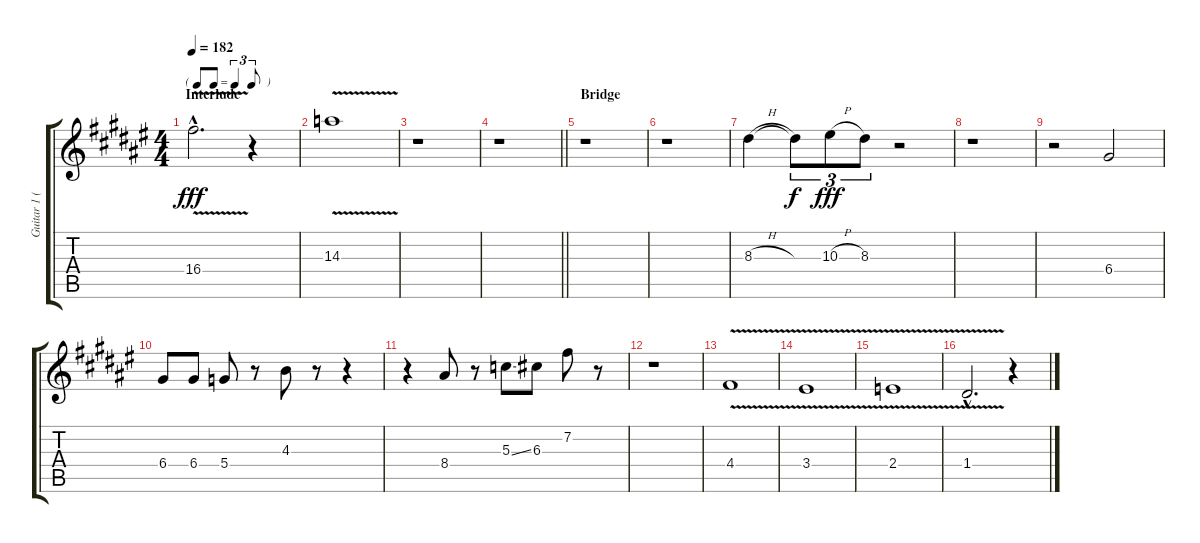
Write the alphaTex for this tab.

\track ("Guitar 1 (clarinette)" "Guitar 1 (") {instrument distortionguitar}
\staff {score tabs}
\tuning (E4 B3 G3 D3 A2 E2) {hide}
\ts (4 4)
\tf triplet8th
\section ("" "Interlude")
\tempo 182
\clef g2
\ks f#
16.4{v hac}.2{d dy fff} r.4 |
14.3{v}.1 |
r.1 |
\barLineRight lightlight
r.1 |
\section ("" "Bridge")
r.1 |
r.1 |
8.3{h}.4 8.3{t}.8{tu (3 2) dy f} 10.3{h}.8{tu (3 2) dy fff} 8.3.8{tu (3 2)} r.2 |
r.1 |
r.2 6.4.2 |
6.4.8 6.4.8 5.4.8 r.8 4.3.8 r.8 r.4 |
r.4 8.4.8 r.8 5.3{ss}.8 6.3.8 7.2.8 r.8 |
r.1 |
4.4{v}.1 |
3.4{v}.1 |
2.4{v}.1 |
1.4{v hac}.2{d} r.4
